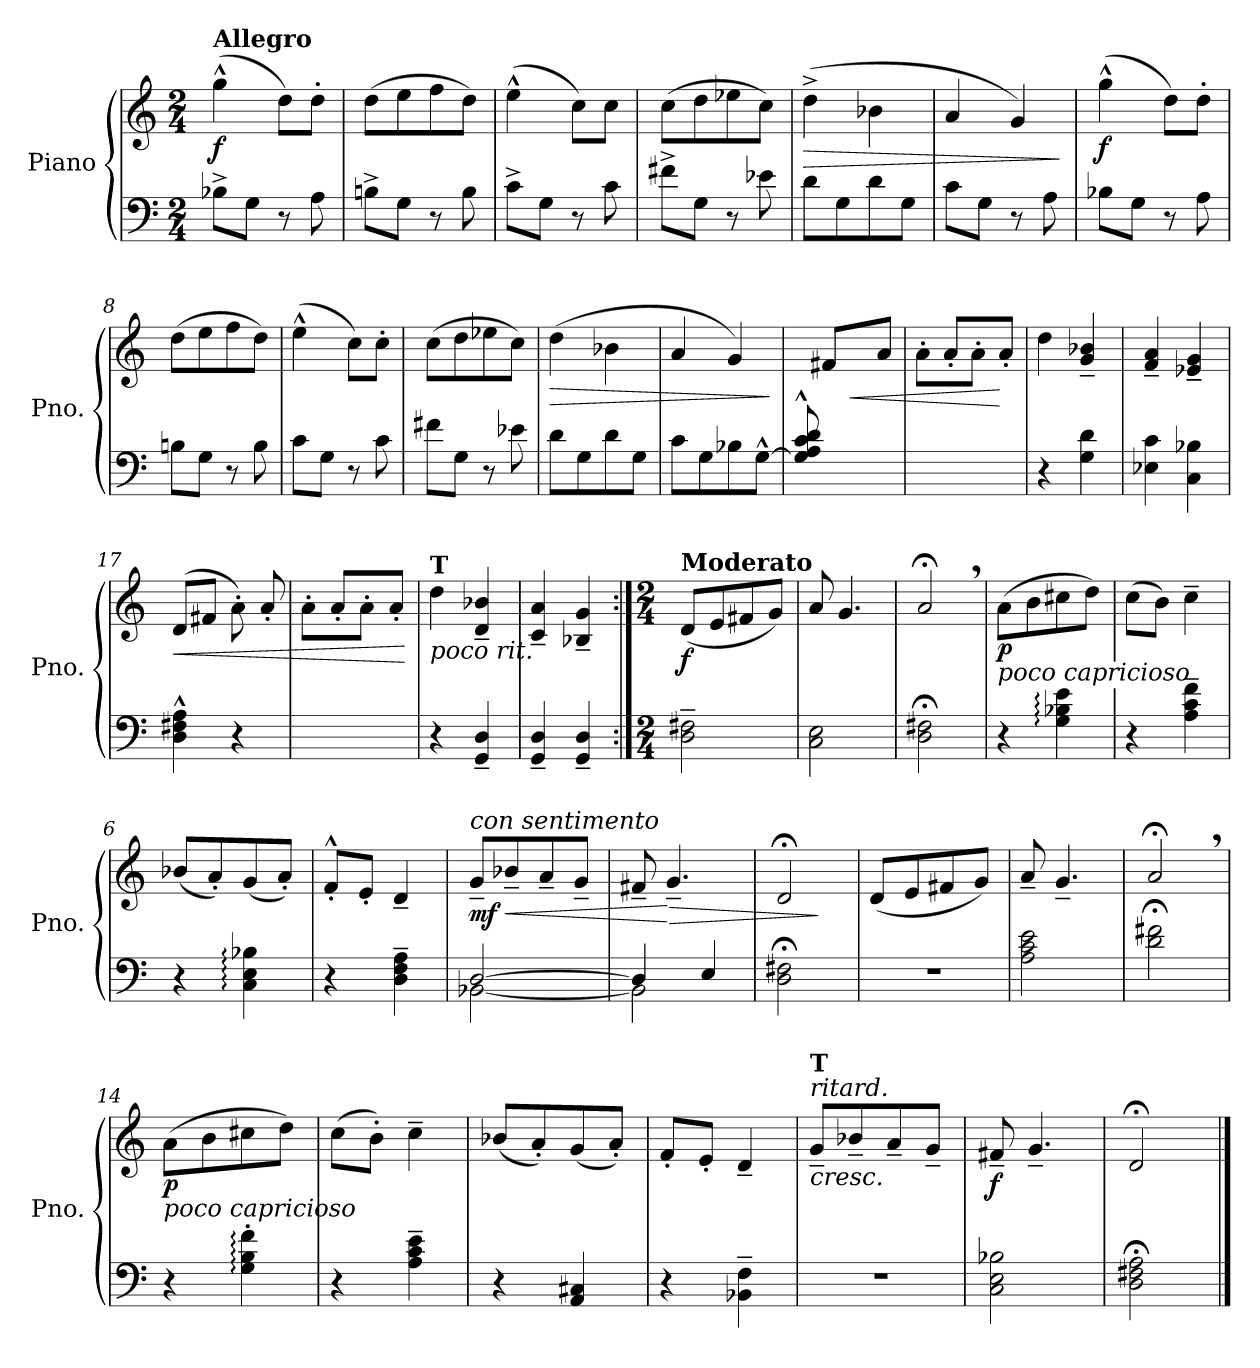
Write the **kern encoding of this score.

**kern	**kern	**dynam
*part1	*part1	*part1
*staff2	*staff1	*staff1/2
*I"Piano	*	*
*I'Pno.	*	*
*clefF4	*clefG2	*
*k[]	*k[]	*
*M2/4	*M2/4	*
=1	=1	=1
!	!LO:TX:a:B:t=Allegro	!
!	!	!LO:DY:b
8B-X<^\L	(>4gg^^\	f
8G\J	.	.
8r	8dd\L)	.
8A\	8dd'\J	.
=2	=2	=2
8Bn^\L	(>8dd\L	.
8G\J	8ee\	.
8r	8ff\	.
8B\	8dd\J)	.
=3	=3	=3
8c^\L	(>4ee^^\	.
8G\J	.	.
8r	8cc\L)	.
8c\	8cc\J	.
=4	=4	=4
8f#X<^\L	(>8cc\L	.
8G\J	8dd\	.
8r	8ee-X\	.
8e-X<\	8cc\J)	.
=5	=5	=5
!	!	!LO:HP:b
8d<\L	(>4dd^\	>
8G\	.	.
8d\	4b-X\	.
8G\J	.	.
=6	=6	=6
8c\L	4a/	.
8G\J	.	.
8r	4g/)	.
8A\	.	.
.	.	]
!!LO:LB:g=z
=7	=7	=7
!	!	!LO:DY:b
8B-X\L	(>4gg^^\	f
8G\J	.	.
8r	8dd\L)	.
8A\	8dd'\J	.
=8	=8	=8
8Bn\L	(>8dd\L	.
8G\J	8ee\	.
8r	8ff\	.
8B\	8dd\J)	.
=9	=9	=9
8c\L	(>4ee^^\	.
8G\J	.	.
8r	8cc\L)	.
8c\	8cc'\J	.
=10	=10	=10
8f#X\L	(>8cc\L	.
8G\J	8dd\	.
8r	8ee-X\	.
8e-X\	8cc\J)	.
=11	=11	=11
!	!	!LO:HP:b
8d\L	(>4dd\	>
8G\	.	.
8d\	4b-X\	.
8G\J	.	.
=12	=12	=12
8c\L	4a/	.
8G\	.	.
8B-X\	4g/)	.
[8G^^\J	.	.
.	.	]
=13	=13	=13
*	*^	*
(>8G/]<^^< 8A/<^^< 8c/<^^< 8d/<^^<L	8ryy	4ryy	.
8ryy	8f#X/L	.	.
!	!	!	!LO:HP:b
8ryy	8rffyy	8a'\J)	<
8ryy	8a/J	8ryy	.
!!LO:LB:g=z	!!
=14	=14	=14	=14
8ryy	8rffyy	8a'\L	.
8rAyy	8a'/L	8ryy	.
8ryy	8rddyy	8a'\J	.
8ryy	8a'/J	8ryy	[
*	*v	*v	*
=15	=15	=15
4r	4dd\	.
4G\<< 4d\<<	4g/~ 4b-X/~	.
=16	=16	=16
4E-X\<< 4c\<<	4f/~ 4a/~	.
4C\<< 4B-X\<<	4e-X/~ 4g/~	.
=17	=17	=17
!	!	!LO:HP:b
4D\<^^<< 4F#X\<^^<< 4A\<^^<<	(>8d/L	<
.	8f#X/J	.
4r	8a<'\)	.
.	8a'/	.
=18	=18	=18
*	*^	*
8ryy	8rffyy	8a<'\L	.
8rAyy	8a'/L	8ryy	.
8ryy	8rddyy	8a<'\J	.
8ryy	8a'/J	8ryy	.
*	*v	*v	*
.	.	[
=19	=19	=19
!	!LO:TX:b:i:t=poco rit.	!
!	!LO:TX:a:B:t=T	!
4r	4dd\	.
4GG/~ 4D/~	4d/~ 4b-X/~	.
=20	=20	=20
4GG/~ 4D/~	4c/~ 4a/~	.
4GG/~ 4D/~	4B-X/~ 4g/~	.
!!LO:LB:g=z
=1:|!	=1:|!	=1:|!
*M2/4	*M2/4	*
!	!LO:TX:a:B:t=Moderato	!
!	!	!LO:DY:b
2D\<~< 2F#X\<~<	(<8d/L	f
.	8e/	.
.	8f#X/	.
.	8g/J)	.
=2	=2	=2
2C\ 2E\	8a/	.
.	4.g/	.
=3	=3	=3
2D\;< 2F#X\;<	2a;<,/	.
=4	=4	=4
!	!LO:TX:b:i:t=poco capricioso	!
!	!	!LO:DY:b
4r	(>8a\L	p
.	8b\	.
4G\:<<< 4B-X\:<<< 4e\:<<<	8cc#X\	.
.	8dd\J)	.
=5	=5	=5
4r	(>8cc\L	.
.	8b\J)	.
4A\<~<< 4c\<~<< 4f\<~<<	4cc~\	.
=6	=6	=6
4r	(<8b-X/L	.
.	8a'/)	.
4C\:<<< 4E\:<<< 4B-X\:<<<	(<8g/	.
.	8a'/J)	.
=7	=7	=7
4r	8f'^^/L	.
.	8e'/J	.
4D\<~<< 4F\<~<< 4A\<~<<	4d~/	.
=8	=8	=8
*^	*	*
!	!	!LO:TX:a:i:t=con sentimento	!
!	!	!	!LO:DY:b
[2D/	[2BB-X<\	8g~/L	mf
!	!	!	!LO:HP:b
.	.	8b-X~/	<
.	.	8a~/	.
.	.	8g~/J	.
=9	=9	=9	=9
4D/]	2BB-\]	8f#X~/	.
!	!	!	!LO:HP:n=1:b
.	.	4.g~/	[ >
4E/	.	.	.
*v	*v	*	*
=10	=10	=10
2D\;<<< 2F#X\;<<<	2d;</	.
.	.	]
!!LO:LB:g=z
=11	=11	=11
2r	(<8d/L	.
!	!	!LO:DY:b
!	!	!LO:DY:n=1:b
.	8e/	other-dynamics f
.	8f#X/	.
.	8g/J)	.
=12	=12	=12
2A\<<< 2c\<<< 2e\<<<	8a~/	.
.	4.g~/	.
=13	=13	=13
2d\;<<< 2f#X\;<<<	2a;<,/	.
=14	=14	=14
!	!LO:TX:b:i:t=poco capricioso	!
!	!	!LO:DY:b
4r	(>8a\L	p
.	8b\	.
4G\:<'<< 4B\:<'<< 4f\:<'<<	8cc#X\	.
.	8dd\J)	.
=15	=15	=15
4r	(>8cc\L	.
.	8b'\J)	.
4A\<~<< 4c\<~<< 4e\<~<<	4cc~\	.
=16	=16	=16
4r	(<8b-X/L	.
.	8a'/)	.
4AA/<< 4C#X/<<	(<8g/	.
.	8a'/J)	.
=17	=17	=17
4r	8f'/L	.
.	8e'/J	.
4BB-X\<~< 4F\<~<	4d~/	.
=18	=18	=18
!	!LO:TX:a:i:t=ritard.	!
!	!LO:TX:a:B:t=T	!
!	!LO:TX:b:i:t=cresc.	!
2r	8g~/L	.
.	8b-X~/	.
.	8a~/	.
.	8g~/J	.
=19	=19	=19
!	!	!LO:DY:b
2C\<<< 2E\<<< 2B-X\<<<	8f#X~/	f
.	4.g~/	.
=20	=20	=20
2D\;<<<< 2F#X\;<<<< 2A\;<<<<	2d;</	.
==	==	==
*-	*-	*-
